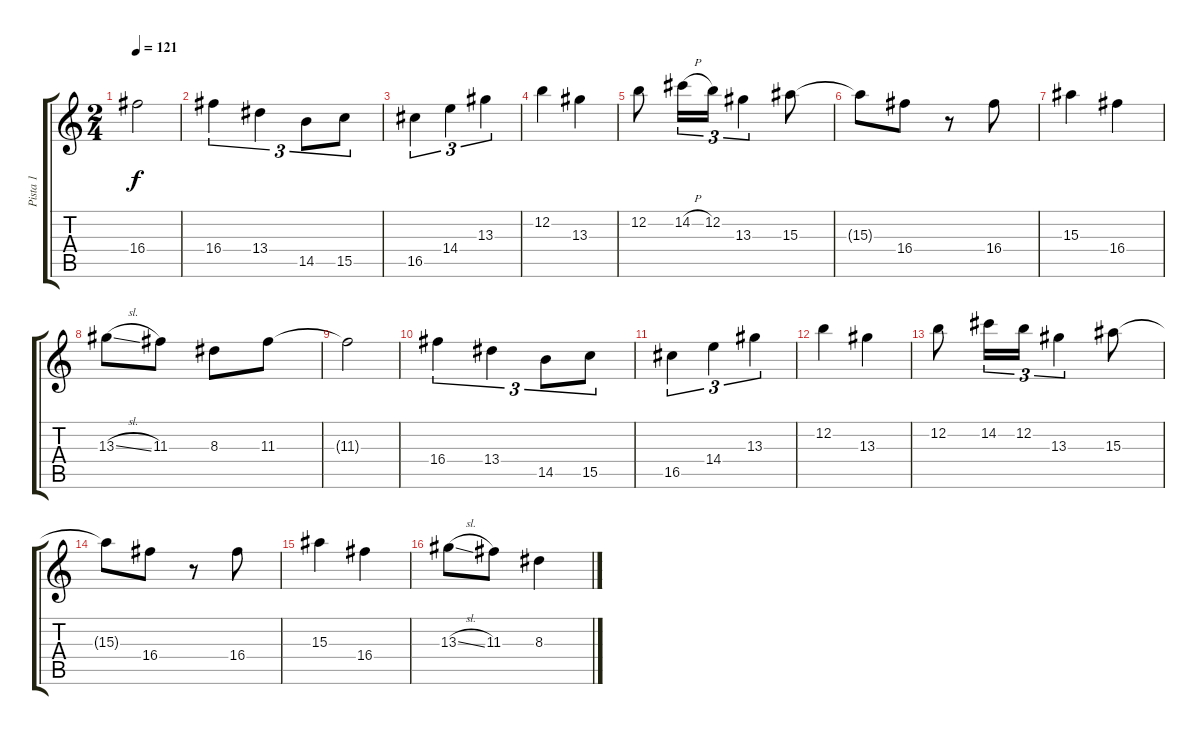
\track ("Pista 1" "Pista 1") {instrument electricguitarjazz}
\staff {score tabs}
\tuning (E4 B3 G3 D3 A2 E2) {hide}
\ts (2 4)
\tempo 121
\clef g2
\ks c
16.4{t}.2{dy f} |
16.4.4{tu (3 2)} 13.4.4{tu (3 2)} 14.5.8{tu (3 2)} 15.5.8{tu (3 2)} |
16.5.4{tu (3 2)} 14.4.4{tu (3 2)} 13.3.4{tu (3 2)} |
12.2.4 13.3.4 |
12.2.8 14.2{h}.16{tu (3 2)} 12.2.16{tu (3 2)} 13.3.4{tu (3 2)} 15.3.8 |
15.3{t}.8 16.4.8 r.8 16.4.8 |
15.3.4 16.4.4 |
13.3{sl}.8 11.3.8 8.3.8 11.3.8 |
11.3{t}.2 |
16.4.4{tu (3 2)} 13.4.4{tu (3 2)} 14.5.8{tu (3 2)} 15.5.8{tu (3 2)} |
16.5.4{tu (3 2)} 14.4.4{tu (3 2)} 13.3.4{tu (3 2)} |
12.2.4 13.3.4 |
12.2.8 14.2.16{tu (3 2)} 12.2.16{tu (3 2)} 13.3.4{tu (3 2)} 15.3.8 |
15.3{t}.8 16.4.8 r.8 16.4.8 |
15.3.4 16.4.4 |
13.3{sl}.8 11.3.8 8.3.4
